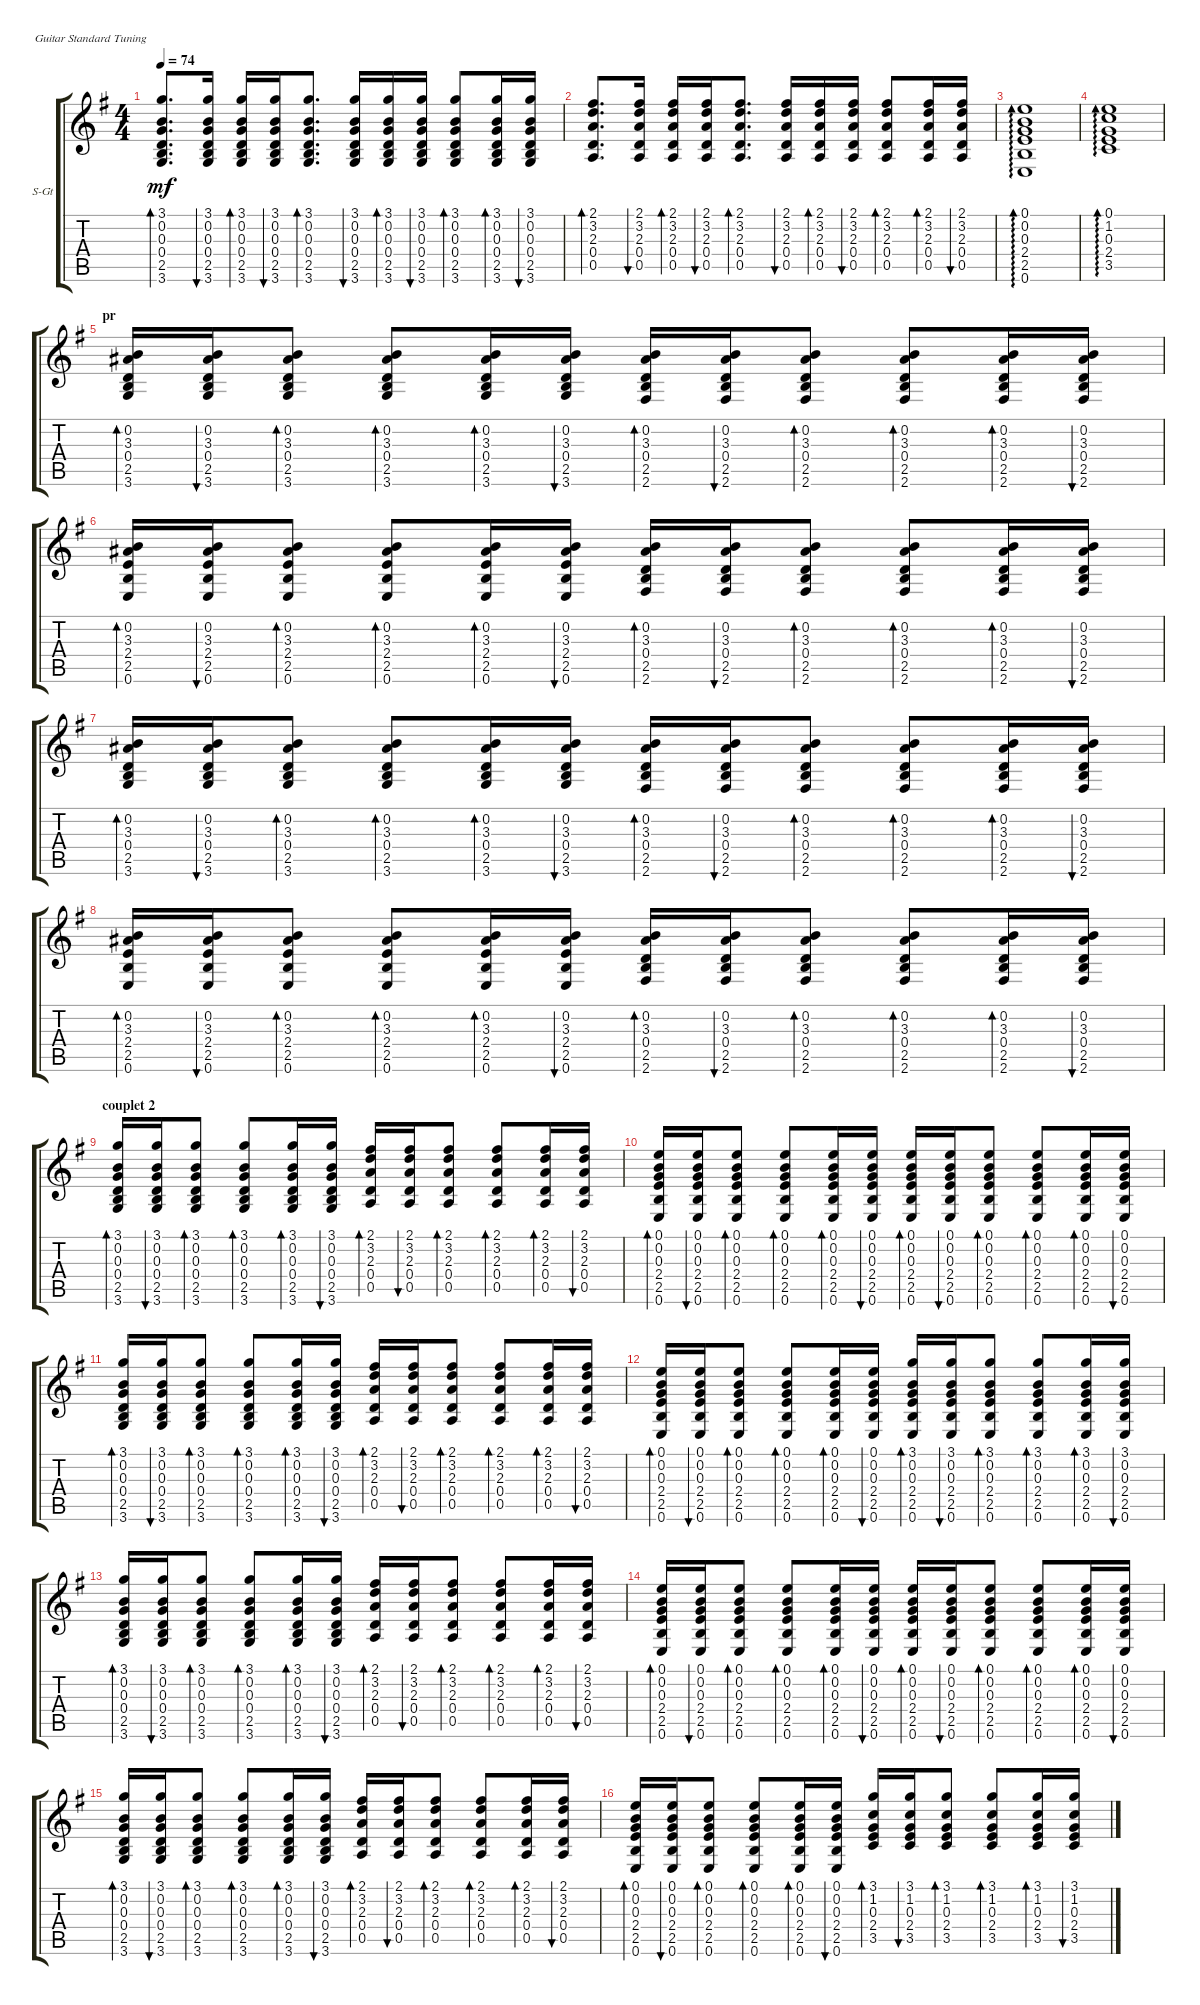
\defaultSystemsLayout 4
\bracketExtendMode groupsimilarinstruments
\firstSystemTrackNameOrientation horizontal
\otherSystemsTrackNameOrientation horizontal
\track ("Steel Guitar" "S-Gt") {instrument acousticguitarsteel}
\staff {score tabs}
\tuning (E4 B3 G3 D3 A2 E2)
\ts (4 4)
\tempo 74
\clef g2
\ks g
(3.6 2.5 0.4 0.3 0.2 3.1).8{d bd 30 dy mf} (3.6 2.5 0.4 0.3 0.2 3.1).16{bu 30} (3.6 2.5 0.4 0.3 0.2 3.1).16{bd 30} (3.6 2.5 0.4 0.3 0.2 3.1).16{bu 30} (3.6 2.5 0.4 0.3 0.2 3.1).8{d bd 30} (3.6 2.5 0.4 0.3 0.2 3.1).16{bu 30} (3.6 2.5 0.4 0.3 0.2 3.1).16{bd 30} (3.6 2.5 0.4 0.3 0.2 3.1).16{bu 30} (3.6 2.5 0.4 0.3 0.2 3.1).8{bd 30} (3.6 2.5 0.4 0.3 0.2 3.1).16{bd 30} (3.6 2.5 0.4 0.3 0.2 3.1).16{bu 30} |
(0.5 0.4 2.3 3.2 2.1).8{d bd 30} (0.5 0.4 2.3 3.2 2.1).16{bu 30} (0.5 0.4 2.3 3.2 2.1).16{bd 30} (0.5 0.4 2.3 3.2 2.1).16{bu 30} (0.5 0.4 2.3 3.2 2.1).8{d bd 30} (0.5 0.4 2.3 3.2 2.1).16{bu 30} (0.5 0.4 2.3 3.2 2.1).16{bd 30} (0.5 0.4 2.3 3.2 2.1).16{bu 30} (0.5 0.4 2.3 3.2 2.1).8{bd 30} (0.5 0.4 2.3 3.2 2.1).16{bd 30} (0.5 0.4 2.3 3.2 2.1).16{bu 30} |
(2.5 2.4 0.3 0.2 0.1 0.6).1{ad 30} |
(3.5 2.4 0.3 1.2 0.1).1{ad 30} |
\section ("" "pr")
(3.6 2.5 0.4 3.3 0.2).16{bd 30} (3.6 2.5 0.4 3.3 0.2).16{bu 30} (3.6 2.5 0.4 3.3 0.2).8{bd 30} (3.6 2.5 0.4 3.3 0.2).8{bd 30} (3.6 2.5 0.4 3.3 0.2).16{bd 30} (3.6 2.5 0.4 3.3 0.2).16{bu 30} (2.6 2.5 0.4 3.3 0.2).16{bd 30} (2.6 2.5 0.4 3.3 0.2).16{bu 30} (2.6 2.5 0.4 3.3 0.2).8{bd 30} (2.6 2.5 0.4 3.3 0.2).8{bd 30} (2.6 2.5 0.4 3.3 0.2).16{bd 30} (2.6 2.5 0.4 3.3 0.2).16{bu 30} |
(0.6 2.5 2.4 3.3 0.2).16{bd 30} (0.6 2.5 2.4 3.3 0.2).16{bu 30} (0.6 2.5 2.4 3.3 0.2).8{bd 30} (0.6 2.5 2.4 3.3 0.2).8{bd 30} (0.6 2.5 2.4 3.3 0.2).16{bd 30} (0.6 2.5 2.4 3.3 0.2).16{bu 30} (2.6 2.5 0.4 3.3 0.2).16{bd 30} (2.6 2.5 0.4 3.3 0.2).16{bu 30} (2.6 2.5 0.4 3.3 0.2).8{bd 30} (2.6 2.5 0.4 3.3 0.2).8{bd 30} (2.6 2.5 0.4 3.3 0.2).16{bd 30} (2.6 2.5 0.4 3.3 0.2).16{bu 30} |
(3.6 2.5 0.4 3.3 0.2).16{bd 30} (3.6 2.5 0.4 3.3 0.2).16{bu 30} (3.6 2.5 0.4 3.3 0.2).8{bd 30} (3.6 2.5 0.4 3.3 0.2).8{bd 30} (3.6 2.5 0.4 3.3 0.2).16{bd 30} (3.6 2.5 0.4 3.3 0.2).16{bu 30} (2.6 2.5 0.4 3.3 0.2).16{bd 30} (2.6 2.5 0.4 3.3 0.2).16{bu 30} (2.6 2.5 0.4 3.3 0.2).8{bd 30} (2.6 2.5 0.4 3.3 0.2).8{bd 30} (2.6 2.5 0.4 3.3 0.2).16{bd 30} (2.6 2.5 0.4 3.3 0.2).16{bu 30} |
(0.6 2.5 2.4 3.3 0.2).16{bd 30} (0.6 2.5 2.4 3.3 0.2).16{bu 30} (0.6 2.5 2.4 3.3 0.2).8{bd 30} (0.6 2.5 2.4 3.3 0.2).8{bd 30} (0.6 2.5 2.4 3.3 0.2).16{bd 30} (0.6 2.5 2.4 3.3 0.2).16{bu 30} (2.6 2.5 0.4 3.3 0.2).16{bd 30} (2.6 2.5 0.4 3.3 0.2).16{bu 30} (2.6 2.5 0.4 3.3 0.2).8{bd 30} (2.6 2.5 0.4 3.3 0.2).8{bd 30} (2.6 2.5 0.4 3.3 0.2).16{bd 30} (2.6 2.5 0.4 3.3 0.2).16{bu 30} |
\section ("" "couplet 2")
(3.6 2.5 0.4 0.3 0.2 3.1).16{bd 30} (3.6 2.5 0.4 0.3 0.2 3.1).16{bu 30} (3.6 2.5 0.4 0.3 0.2 3.1).8{bd 30} (3.6 2.5 0.4 0.3 0.2 3.1).8{bd 30} (3.6 2.5 0.4 0.3 0.2 3.1).16{bd 30} (3.6 2.5 0.4 0.3 0.2 3.1).16{bu 30} (0.5 0.4 2.3 3.2 2.1).16{bd 30} (0.5 0.4 2.3 3.2 2.1).16{bu 30} (0.5 0.4 2.3 3.2 2.1).8{bd 30} (0.5 0.4 2.3 3.2 2.1).8{bd 30} (0.5 0.4 2.3 3.2 2.1).16{bd 30} (0.5 0.4 2.3 3.2 2.1).16{bu 30} |
(0.6 2.5 2.4 0.3 0.2 0.1).16{bd 30} (0.6 2.5 2.4 0.3 0.2 0.1).16{bu 30} (0.6 2.5 2.4 0.3 0.2 0.1).8{bd 30} (0.6 2.5 2.4 0.3 0.2 0.1).8{bd 30} (0.6 2.5 2.4 0.3 0.2 0.1).16{bd 30} (0.6 2.5 2.4 0.3 0.2 0.1).16{bu 30} (0.6 2.5 2.4 0.3 0.2 0.1).16{bd 30} (0.6 2.5 2.4 0.3 0.2 0.1).16{bu 30} (0.6 2.5 2.4 0.3 0.2 0.1).8{bd 30} (0.6 2.5 2.4 0.3 0.2 0.1).8{bd 30} (0.6 2.5 2.4 0.3 0.2 0.1).16{bd 30} (0.6 2.5 2.4 0.3 0.2 0.1).16{bu 30} |
(3.6 2.5 0.4 0.3 0.2 3.1).16{bd 30} (3.6 2.5 0.4 0.3 0.2 3.1).16{bu 30} (3.6 2.5 0.4 0.3 0.2 3.1).8{bd 30} (3.6 2.5 0.4 0.3 0.2 3.1).8{bd 30} (3.6 2.5 0.4 0.3 0.2 3.1).16{bd 30} (3.6 2.5 0.4 0.3 0.2 3.1).16{bu 30} (0.5 0.4 2.3 3.2 2.1).16{bd 30} (0.5 0.4 2.3 3.2 2.1).16{bu 30} (0.5 0.4 2.3 3.2 2.1).8{bd 30} (0.5 0.4 2.3 3.2 2.1).8{bd 30} (0.5 0.4 2.3 3.2 2.1).16{bd 30} (0.5 0.4 2.3 3.2 2.1).16{bu 30} |
(0.6 2.5 2.4 0.3 0.2 0.1).16{bd 30} (0.6 2.5 2.4 0.3 0.2 0.1).16{bu 30} (0.6 2.5 2.4 0.3 0.2 0.1).8{bd 30} (0.6 2.5 2.4 0.3 0.2 0.1).8{bd 30} (0.6 2.5 2.4 0.3 0.2 0.1).16{bd 30} (0.6 2.5 2.4 0.3 0.2 0.1).16{bu 30} (0.6 2.5 2.4 0.3 0.2 3.1).16{bd 30} (0.6 2.5 2.4 0.3 0.2 3.1).16{bu 30} (0.6 2.5 2.4 0.3 0.2 3.1).8{bd 30} (0.6 2.5 2.4 0.3 0.2 3.1).8{bd 30} (0.6 2.5 2.4 0.3 0.2 3.1).16{bd 30} (0.6 2.5 2.4 0.3 0.2 3.1).16{bu 30} |
(3.6 2.5 0.4 0.3 0.2 3.1).16{bd 30} (3.6 2.5 0.4 0.3 0.2 3.1).16{bu 30} (3.6 2.5 0.4 0.3 0.2 3.1).8{bd 30} (3.6 2.5 0.4 0.3 0.2 3.1).8{bd 30} (3.6 2.5 0.4 0.3 0.2 3.1).16{bd 30} (3.6 2.5 0.4 0.3 0.2 3.1).16{bu 30} (0.5 0.4 2.3 3.2 2.1).16{bd 30} (0.5 0.4 2.3 3.2 2.1).16{bu 30} (0.5 0.4 2.3 3.2 2.1).8{bd 30} (0.5 0.4 2.3 3.2 2.1).8{bd 30} (0.5 0.4 2.3 3.2 2.1).16{bd 30} (0.5 0.4 2.3 3.2 2.1).16{bu 30} |
(0.6 2.5 2.4 0.3 0.2 0.1).16{bd 30} (0.6 2.5 2.4 0.3 0.2 0.1).16{bu 30} (0.6 2.5 2.4 0.3 0.2 0.1).8{bd 30} (0.6 2.5 2.4 0.3 0.2 0.1).8{bd 30} (0.6 2.5 2.4 0.3 0.2 0.1).16{bd 30} (0.6 2.5 2.4 0.3 0.2 0.1).16{bu 30} (0.6 2.5 2.4 0.3 0.2 0.1).16{bd 30} (0.6 2.5 2.4 0.3 0.2 0.1).16{bu 30} (0.6 2.5 2.4 0.3 0.2 0.1).8{bd 30} (0.6 2.5 2.4 0.3 0.2 0.1).8{bd 30} (0.6 2.5 2.4 0.3 0.2 0.1).16{bd 30} (0.6 2.5 2.4 0.3 0.2 0.1).16{bu 30} |
(3.6 2.5 0.4 0.3 0.2 3.1).16{bd 30} (3.6 2.5 0.4 0.3 0.2 3.1).16{bu 30} (3.6 2.5 0.4 0.3 0.2 3.1).8{bd 30} (3.6 2.5 0.4 0.3 0.2 3.1).8{bd 30} (3.6 2.5 0.4 0.3 0.2 3.1).16{bd 30} (3.6 2.5 0.4 0.3 0.2 3.1).16{bu 30} (0.5 0.4 2.3 3.2 2.1).16{bd 30} (0.5 0.4 2.3 3.2 2.1).16{bu 30} (0.5 0.4 2.3 3.2 2.1).8{bd 30} (0.5 0.4 2.3 3.2 2.1).8{bd 30} (0.5 0.4 2.3 3.2 2.1).16{bd 30} (0.5 0.4 2.3 3.2 2.1).16{bu 30} |
(0.6 2.5 2.4 0.3 0.2 0.1).16{bd 30} (0.6 2.5 2.4 0.3 0.2 0.1).16{bu 30} (0.6 2.5 2.4 0.3 0.2 0.1).8{bd 30} (0.6 2.5 2.4 0.3 0.2 0.1).8{bd 30} (0.6 2.5 2.4 0.3 0.2 0.1).16{bd 30} (0.6 2.5 2.4 0.3 0.2 0.1).16{bu 30} (3.5 2.4 0.3 1.2 3.1).16{bd 30} (3.5 2.4 0.3 1.2 3.1).16{bu 30} (3.5 2.4 0.3 1.2 3.1).8{bd 30} (3.5 2.4 0.3 1.2 3.1).8{bd 30} (3.5 2.4 0.3 1.2 3.1).16{bd 30} (3.5 2.4 0.3 1.2 3.1).16{bu 30}
